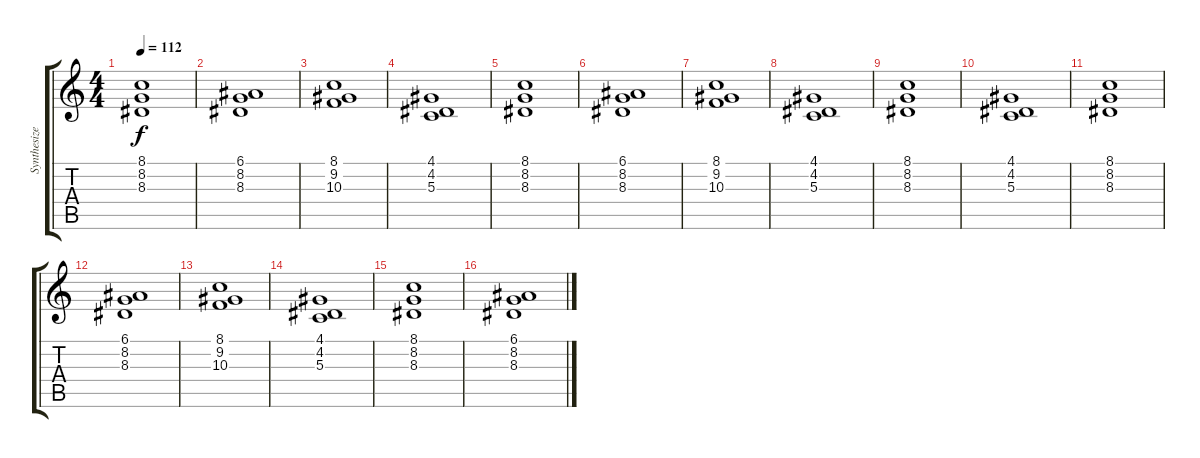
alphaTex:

\track ("Synthesizer" "Synthesize") {instrument choiraahs}
\staff {score tabs}
\tuning (E4 B3 G3 D3 A2 E2) {hide}
\ts (4 4)
\tempo 112
\clef g2
\ks c
(8.1 8.2 8.3).1{dy f} |
(6.1 8.2 8.3).1 |
(8.1 9.2 10.3).1 |
(4.1 4.2 5.3).1 |
(8.1 8.2 8.3).1 |
(6.1 8.2 8.3).1 |
(8.1 9.2 10.3).1 |
(4.1 4.2 5.3).1 |
(8.1 8.2 8.3).1 |
(4.1 4.2 5.3).1 |
(8.1 8.2 8.3).1 |
(6.1 8.2 8.3).1 |
(8.1 9.2 10.3).1 |
(4.1 4.2 5.3).1 |
(8.1 8.2 8.3).1 |
(6.1 8.2 8.3).1
